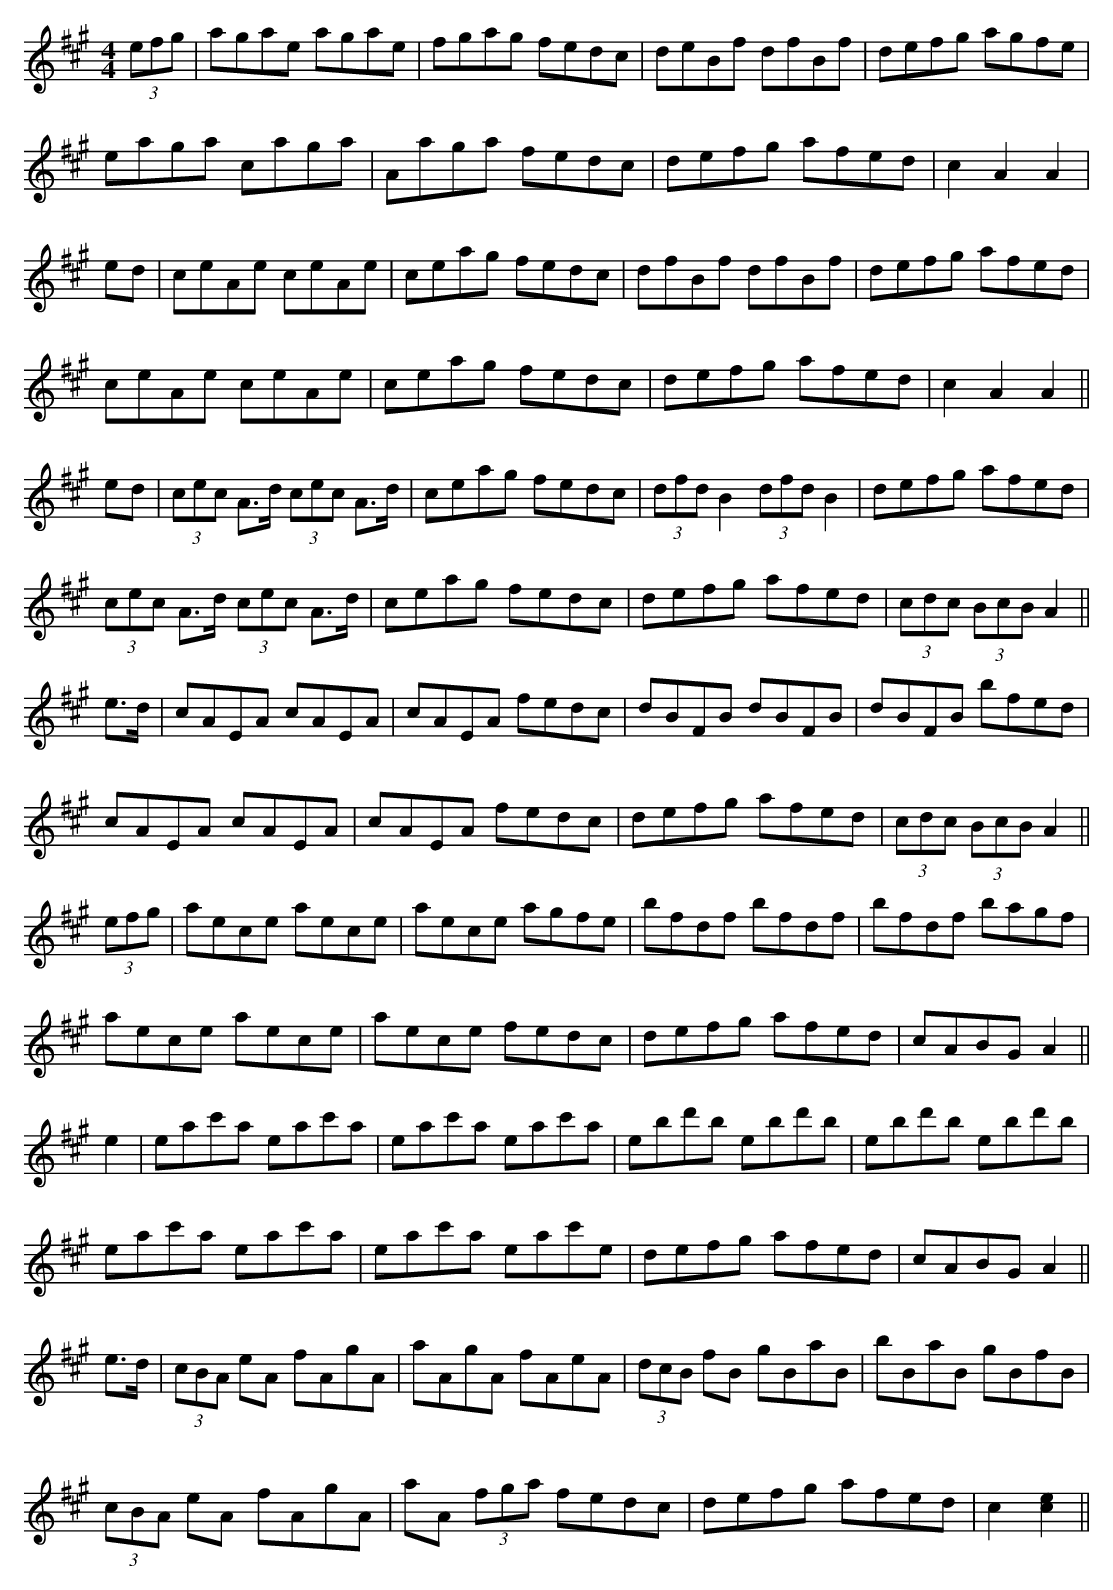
X:1
M:4/4
K:A
(3efg|agae agae|fgag fedc|deBf dfBf|defg agfe|
eaga caga|Aaga fedc|defg afed|c2 A2A2|
ed|ceAe ceAe|ceag fedc|dfBf dfBf|defg afed|
ceAe ceAe|ceag fedc|defg afed|c2A2A2||
ed|(3cec A>d (3cec A>d|ceag fedc|(3dfd B2 (3dfd B2|defg afed|
(3cec A>d (3cec A>d|ceag fedc|defg afed|(3cdc (3BcB A2||
e>d|cAEA cAEA|cAEA fedc|dBFB dBFB|dBFB bfed|
cAEA cAEA|cAEA fedc|defg afed|(3cdc (3BcB A2||
(3efg|aece aece|aece agfe|bfdf bfdf|bfdf bagf|
aece aece|aece fedc|defg afed|cABG A2||
e2|eac'a eac'a|eac'a eac'a|ebd'b ebd'b|ebd'b ebd'b|
eac'a eac'a|eac'a eac'e|defg afed|cABG A2||
e>d|(3cBA eA fAgA|aAgA fAeA|(3dcB fB gBaB|bBaB gBfB|
(3cBA eA fAgA|aA (3fga fedc|defg afed|c2 [e2c2]||
